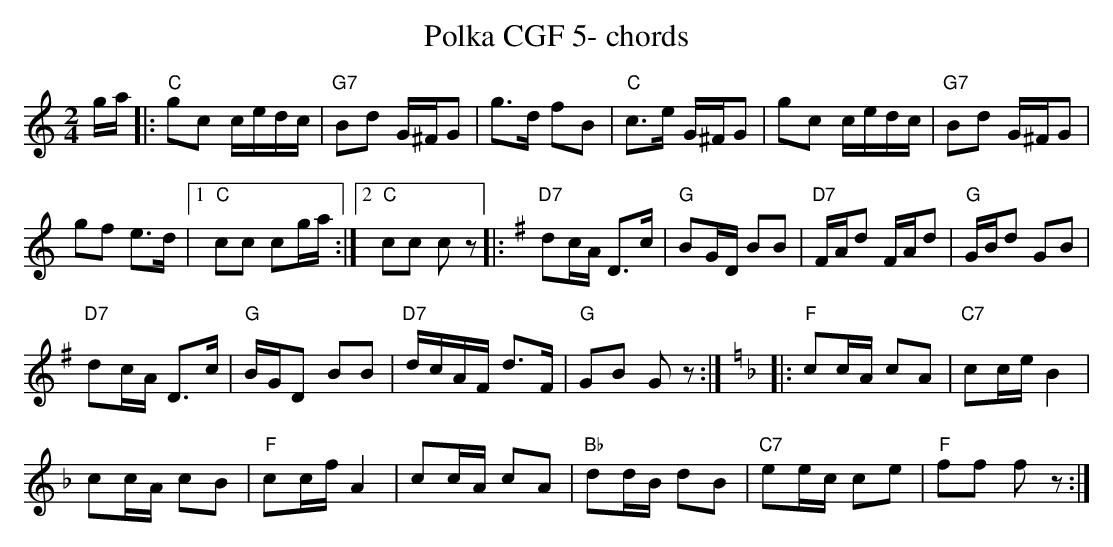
X:1
T:Polka CGF 5- chords
M:2/4
L:1/16
K:Cmaj%%MIDI gchordon
ga |: "C"g2c2 cedc | "G7"B2d2 G^FG2 | g3d f2B2 | "C"c3e G^FG2 | g2c2 cedc | "G7"B2d2 G^FG2 |
g2f2 e3d |1 "C"c2c2 c2ga :|2 "C"c2c2 c2z2 [K:Gmaj] |: "D7"d2cA D3c | "G"B2GD B2B2 | "D7"FAd2 FAd2 | "G"GBd2 G2B2 |
"D7"d2cA D3c | "G"BGD2 B2B2 | "D7"dcAF d3F | "G"G2B2 G2z2 :| [K:Fmaj] |: "F"c2cA c2A2 | "C7"c2ce B4 |
c2cA c2B2 | "F"c2cf A4 | c2cA c2A2 | "Bb"d2dB d2B2 | "C7"e2ec c2e2 | "F"f2f2 f2 z2 :|
